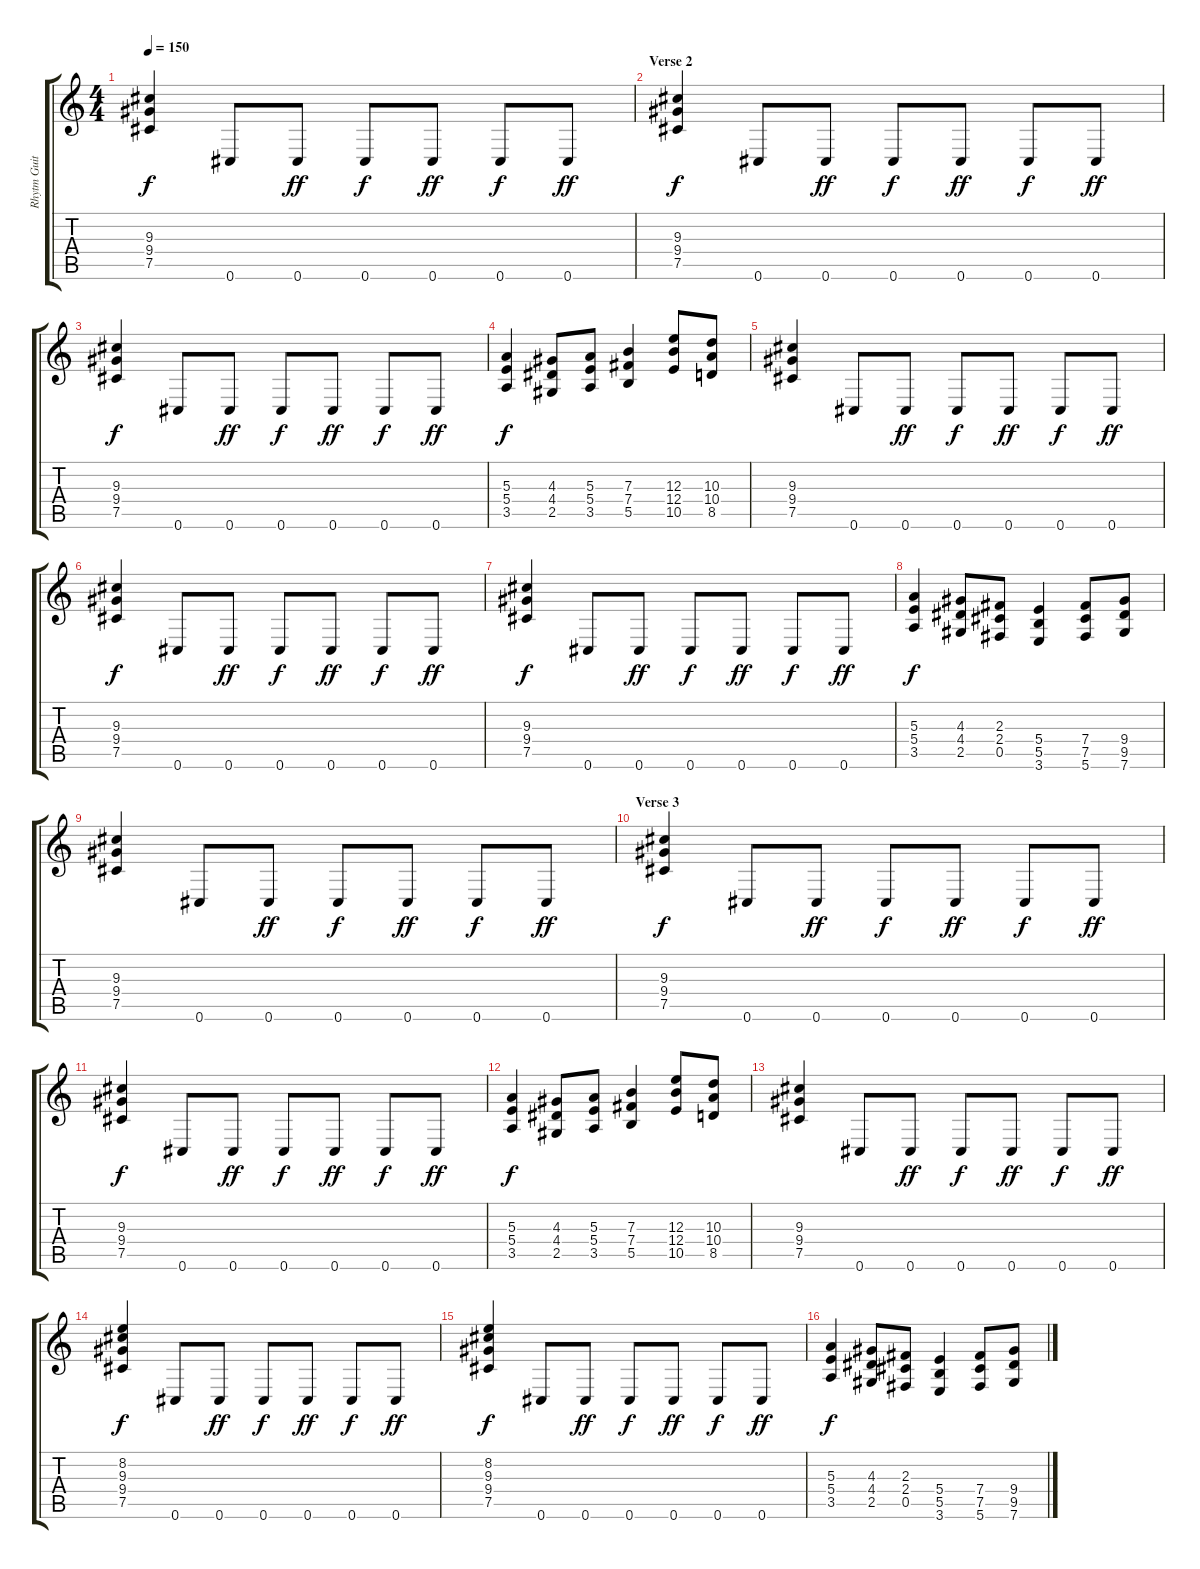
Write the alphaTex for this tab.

\track ("Rhytm Guitar" "Rhytm Guit") {instrument distortionguitar}
\staff {score tabs}
\tuning (Db4 Ab3 E3 B2 Gb2 Db2) {hide}
\ts (4 4)
\tempo 150
\clef g2
\ks c
(9.3 9.4 7.5).4{dy f} 0.6.8 0.6.8{dy ff} 0.6.8{dy f} 0.6.8{dy ff} 0.6.8{dy f} 0.6.8{dy ff} |
\section ("" "Verse 2")
(9.3 9.4 7.5).4{dy f} 0.6.8 0.6.8{dy ff} 0.6.8{dy f} 0.6.8{dy ff} 0.6.8{dy f} 0.6.8{dy ff} |
(9.3 9.4 7.5).4{dy f} 0.6.8 0.6.8{dy ff} 0.6.8{dy f} 0.6.8{dy ff} 0.6.8{dy f} 0.6.8{dy ff} |
(5.3 5.4 3.5).4{dy f} (4.3 4.4 2.5).8 (5.3 5.4 3.5).8 (7.3 7.4 5.5).4 (12.3 12.4 10.5).8 (10.3 10.4 8.5).8 |
(9.3 9.4 7.5).4 0.6.8 0.6.8{dy ff} 0.6.8{dy f} 0.6.8{dy ff} 0.6.8{dy f} 0.6.8{dy ff} |
(9.3 9.4 7.5).4{dy f} 0.6.8 0.6.8{dy ff} 0.6.8{dy f} 0.6.8{dy ff} 0.6.8{dy f} 0.6.8{dy ff} |
(9.3 9.4 7.5).4{dy f} 0.6.8 0.6.8{dy ff} 0.6.8{dy f} 0.6.8{dy ff} 0.6.8{dy f} 0.6.8{dy ff} |
(5.3 5.4 3.5).4{dy f} (4.3 4.4 2.5).8 (2.3 2.4 0.5).8 (5.4 5.5 3.6).4 (7.4 7.5 5.6).8 (9.4 9.5 7.6).8 |
(9.3 9.4 7.5).4 0.6.8 0.6.8{dy ff} 0.6.8{dy f} 0.6.8{dy ff} 0.6.8{dy f} 0.6.8{dy ff} |
\section ("" "Verse 3")
(9.3 9.4 7.5).4{dy f} 0.6.8 0.6.8{dy ff} 0.6.8{dy f} 0.6.8{dy ff} 0.6.8{dy f} 0.6.8{dy ff} |
(9.3 9.4 7.5).4{dy f} 0.6.8 0.6.8{dy ff} 0.6.8{dy f} 0.6.8{dy ff} 0.6.8{dy f} 0.6.8{dy ff} |
(5.3 5.4 3.5).4{dy f} (4.3 4.4 2.5).8 (5.3 5.4 3.5).8 (7.3 7.4 5.5).4 (12.3 12.4 10.5).8 (10.3 10.4 8.5).8 |
(9.3 9.4 7.5).4 0.6.8 0.6.8{dy ff} 0.6.8{dy f} 0.6.8{dy ff} 0.6.8{dy f} 0.6.8{dy ff} |
(8.2 9.3 9.4 7.5).4{dy f} 0.6.8 0.6.8{dy ff} 0.6.8{dy f} 0.6.8{dy ff} 0.6.8{dy f} 0.6.8{dy ff} |
(8.2 9.3 9.4 7.5).4{dy f} 0.6.8 0.6.8{dy ff} 0.6.8{dy f} 0.6.8{dy ff} 0.6.8{dy f} 0.6.8{dy ff} |
(5.3 5.4 3.5).4{dy f} (4.3 4.4 2.5).8 (2.3 2.4 0.5).8 (5.4 5.5 3.6).4 (7.4 7.5 5.6).8 (9.4 9.5 7.6).8
